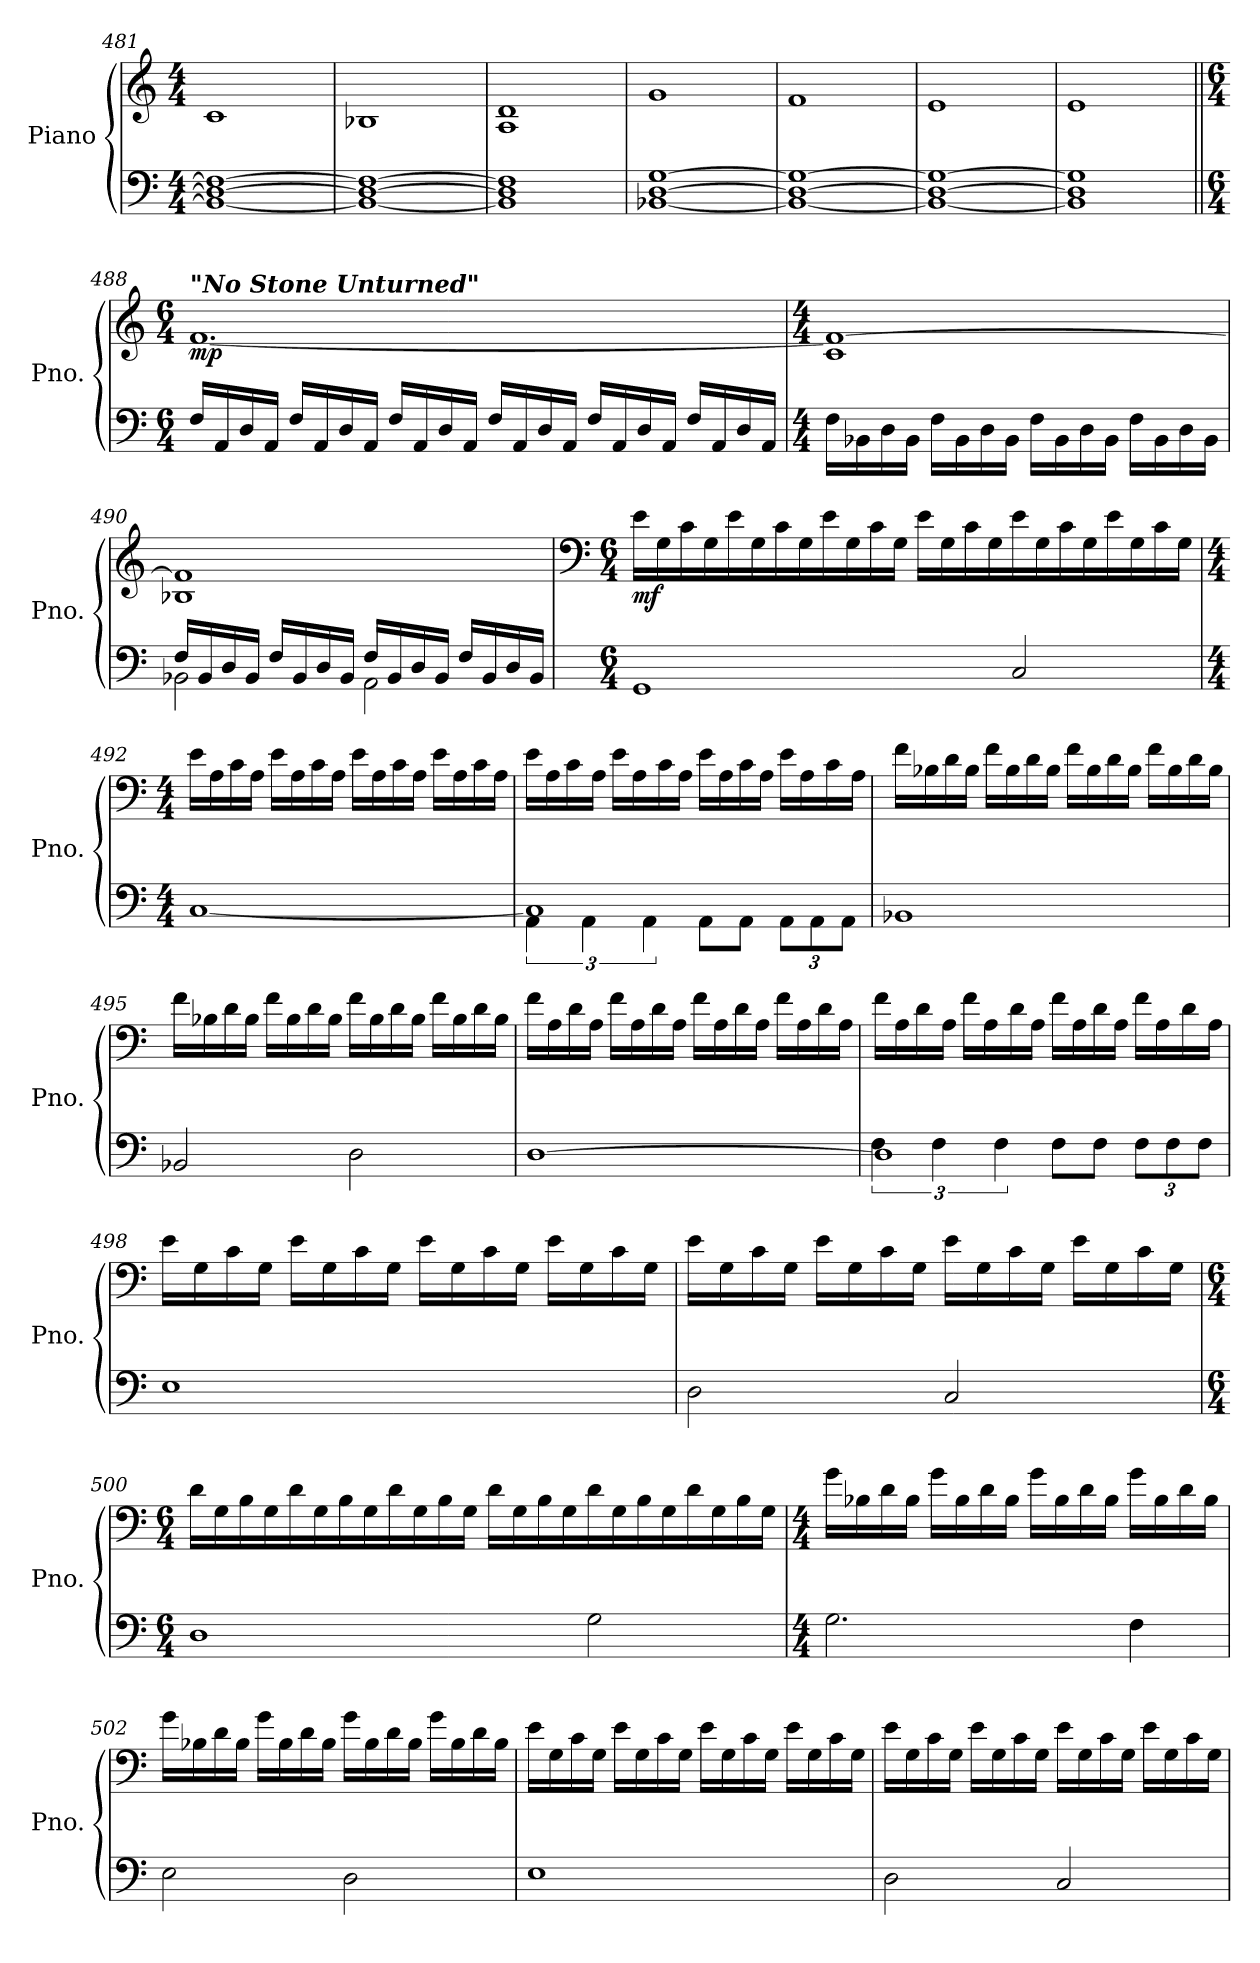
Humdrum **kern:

**kern	**kern	**dynam
*part1	*part1	*part1
*staff2	*staff1	*staff1/2
*I"Piano	*	*
*I'Pno.	*	*
*clefF4	*clefG2	*
*k[]	*k[]	*
*M4/4	*M4/4	*
=481	=481	=481
1BB-_ 1D_ 1F_	1c	.
=482	=482	=482
1BB-_ 1D_ 1F_	1B-X	.
=483	=483	=483
1BB-] 1D] 1F]	1A 1d	.
=484	=484	=484
[1BB-X [1D [1G	1g	.
=485	=485	=485
1BB-_ 1D_ 1G_	1f	.
=486	=486	=486
1BB-_ 1D_ 1G_	1e	.
=487	=487	=487
1BB-] 1D] 1G]	1e	.
!!LO:PB:g=z
=488||	=488||	=488||
*M6/4	*M6/4	*
!	!LO:TX:a:Bi:t="No Stone Unturned"	!
!	!	!LO:DY:b
16F/LL	[1.f	mp
16AA/	.	.
16D/	.	.
16AA/JJ	.	.
16F/LL	.	.
16AA/	.	.
16D/	.	.
16AA/JJ	.	.
16F/LL	.	.
16AA/	.	.
16D/	.	.
16AA/JJ	.	.
16F/LL	.	.
16AA/	.	.
16D/	.	.
16AA/JJ	.	.
16F/LL	.	.
16AA/	.	.
16D/	.	.
16AA/JJ	.	.
16F/LL	.	.
16AA/	.	.
16D/	.	.
16AA/JJ	.	.
=489	=489	=489
*M4/4	*M4/4	*
16F\LL	1c 1f_	.
16BB-X\	.	.
16D\	.	.
16BB-\JJ	.	.
16F\LL	.	.
16BB-\	.	.
16D\	.	.
16BB-\JJ	.	.
16F\LL	.	.
16BB-\	.	.
16D\	.	.
16BB-\JJ	.	.
16F\LL	.	.
16BB-\	.	.
16D\	.	.
16BB-\JJ	.	.
=490	=490	=490
*^	*	*
16F/LL	2BB-X\	1B-X 1f]	.
16BB-/	.	.	.
16D/	.	.	.
16BB-/JJ	.	.	.
16F/LL	.	.	.
16BB-/	.	.	.
16D/	.	.	.
16BB-/JJ	.	.	.
16F/LL	2AA\	.	.
16BB-/	.	.	.
16D/	.	.	.
16BB-/JJ	.	.	.
16F/LL	.	.	.
16BB-/	.	.	.
16D/	.	.	.
16BB-/JJ	.	.	.
*v	*v	*	*
!!LO:LB:g=z
=491	=491	=491
*	*clefF4	*
*M6/4	*M6/4	*
!	!	!LO:DY:b
1GG	16e\LL	mf
.	16G\	.
.	16c\	.
.	16G\	.
.	16e\	.
.	16G\	.
.	16c\	.
.	16G\	.
.	16e\	.
.	16G\	.
.	16c\	.
.	16G\JJ	.
.	16e\LL	.
.	16G\	.
.	16c\	.
.	16G\	.
2C/	16e\	.
.	16G\	.
.	16c\	.
.	16G\	.
.	16e\	.
.	16G\	.
.	16c\	.
.	16G\JJ	.
=492	=492	=492
*M4/4	*M4/4	*
[1C	16e\LL	.
.	16A\	.
.	16c\	.
.	16A\JJ	.
.	16e\LL	.
.	16A\	.
.	16c\	.
.	16A\JJ	.
.	16e\LL	.
.	16A\	.
.	16c\	.
.	16A\JJ	.
.	16e\LL	.
.	16A\	.
.	16c\	.
.	16A\JJ	.
=493	=493	=493
*^	*	*
1C]	6AA\	16e\LL	.
.	.	16A\	.
.	.	16c\	.
.	6AA\	.	.
.	.	16A\JJ	.
.	.	16e\LL	.
.	.	16A\	.
.	6AA\	.	.
.	.	16c\	.
.	.	16A\JJ	.
.	8AA\L	16e\LL	.
.	.	16A\	.
.	8AA\J	16c\	.
.	.	16A\JJ	.
*	*Xbrackettup	*	*
.	12AA\L	16e\LL	.
.	.	16A\	.
.	12AA\	.	.
.	.	16c\	.
.	12AA\J	.	.
.	.	16A\JJ	.
*v	*v	*	*
!!LO:LB:g=z
=494	=494	=494
1BB-X	16f\LL	.
.	16B-X\	.
.	16d\	.
.	16B-\JJ	.
.	16f\LL	.
.	16B-\	.
.	16d\	.
.	16B-\JJ	.
.	16f\LL	.
.	16B-\	.
.	16d\	.
.	16B-\JJ	.
.	16f\LL	.
.	16B-\	.
.	16d\	.
.	16B-\JJ	.
=495	=495	=495
2BB-X/	16f\LL	.
.	16B-X\	.
.	16d\	.
.	16B-\JJ	.
.	16f\LL	.
.	16B-\	.
.	16d\	.
.	16B-\JJ	.
2D\	16f\LL	.
.	16B-\	.
.	16d\	.
.	16B-\JJ	.
.	16f\LL	.
.	16B-\	.
.	16d\	.
.	16B-\JJ	.
=496	=496	=496
[1D	16f\LL	.
.	16A\	.
.	16d\	.
.	16A\JJ	.
.	16f\LL	.
.	16A\	.
.	16d\	.
.	16A\JJ	.
.	16f\LL	.
.	16A\	.
.	16d\	.
.	16A\JJ	.
.	16f\LL	.
.	16A\	.
.	16d\	.
.	16A\JJ	.
=497	=497	=497
*^	*	*
*	*brackettup	*	*
1D]	6F\	16f\LL	.
.	.	16A\	.
.	.	16d\	.
.	6F\	.	.
.	.	16A\JJ	.
.	.	16f\LL	.
.	.	16A\	.
.	6F\	.	.
.	.	16d\	.
.	.	16A\JJ	.
.	8F\L	16f\LL	.
.	.	16A\	.
.	8F\J	16d\	.
.	.	16A\JJ	.
*	*Xbrackettup	*	*
.	12F\L	16f\LL	.
.	.	16A\	.
.	12F\	.	.
.	.	16d\	.
.	12F\J	.	.
.	.	16A\JJ	.
*v	*v	*	*
!!LO:LB:g=z
=498	=498	=498
1E	16e\LL	.
.	16G\	.
.	16c\	.
.	16G\JJ	.
.	16e\LL	.
.	16G\	.
.	16c\	.
.	16G\JJ	.
.	16e\LL	.
.	16G\	.
.	16c\	.
.	16G\JJ	.
.	16e\LL	.
.	16G\	.
.	16c\	.
.	16G\JJ	.
=499	=499	=499
2D\	16e\LL	.
.	16G\	.
.	16c\	.
.	16G\JJ	.
.	16e\LL	.
.	16G\	.
.	16c\	.
.	16G\JJ	.
2C/	16e\LL	.
.	16G\	.
.	16c\	.
.	16G\JJ	.
.	16e\LL	.
.	16G\	.
.	16c\	.
.	16G\JJ	.
=500	=500	=500
*M6/4	*M6/4	*
1D	16d\LL	.
.	16G\	.
.	16B\	.
.	16G\	.
.	16d\	.
.	16G\	.
.	16B\	.
.	16G\	.
.	16d\	.
.	16G\	.
.	16B\	.
.	16G\JJ	.
.	16d\LL	.
.	16G\	.
.	16B\	.
.	16G\	.
2G\	16d\	.
.	16G\	.
.	16B\	.
.	16G\	.
.	16d\	.
.	16G\	.
.	16B\	.
.	16G\JJ	.
!!LO:LB:g=z
=501	=501	=501
*M4/4	*M4/4	*
2.G\	16g\LL	.
.	16B-X\	.
.	16d\	.
.	16B-\JJ	.
.	16g\LL	.
.	16B-\	.
.	16d\	.
.	16B-\JJ	.
.	16g\LL	.
.	16B-\	.
.	16d\	.
.	16B-\JJ	.
4F\	16g\LL	.
.	16B-\	.
.	16d\	.
.	16B-\JJ	.
=502	=502	=502
2E\	16g\LL	.
.	16B-X\	.
.	16d\	.
.	16B-\JJ	.
.	16g\LL	.
.	16B-\	.
.	16d\	.
.	16B-\JJ	.
2D\	16g\LL	.
.	16B-\	.
.	16d\	.
.	16B-\JJ	.
.	16g\LL	.
.	16B-\	.
.	16d\	.
.	16B-\JJ	.
=503	=503	=503
1E	16e\LL	.
.	16G\	.
.	16c\	.
.	16G\JJ	.
.	16e\LL	.
.	16G\	.
.	16c\	.
.	16G\JJ	.
.	16e\LL	.
.	16G\	.
.	16c\	.
.	16G\JJ	.
.	16e\LL	.
.	16G\	.
.	16c\	.
.	16G\JJ	.
=504	=504	=504
2D\	16e\LL	.
.	16G\	.
.	16c\	.
.	16G\JJ	.
.	16e\LL	.
.	16G\	.
.	16c\	.
.	16G\JJ	.
2C/	16e\LL	.
.	16G\	.
.	16c\	.
.	16G\JJ	.
.	16e\LL	.
.	16G\	.
.	16c\	.
.	16G\JJ	.
=	=	=
*-	*-	*-
